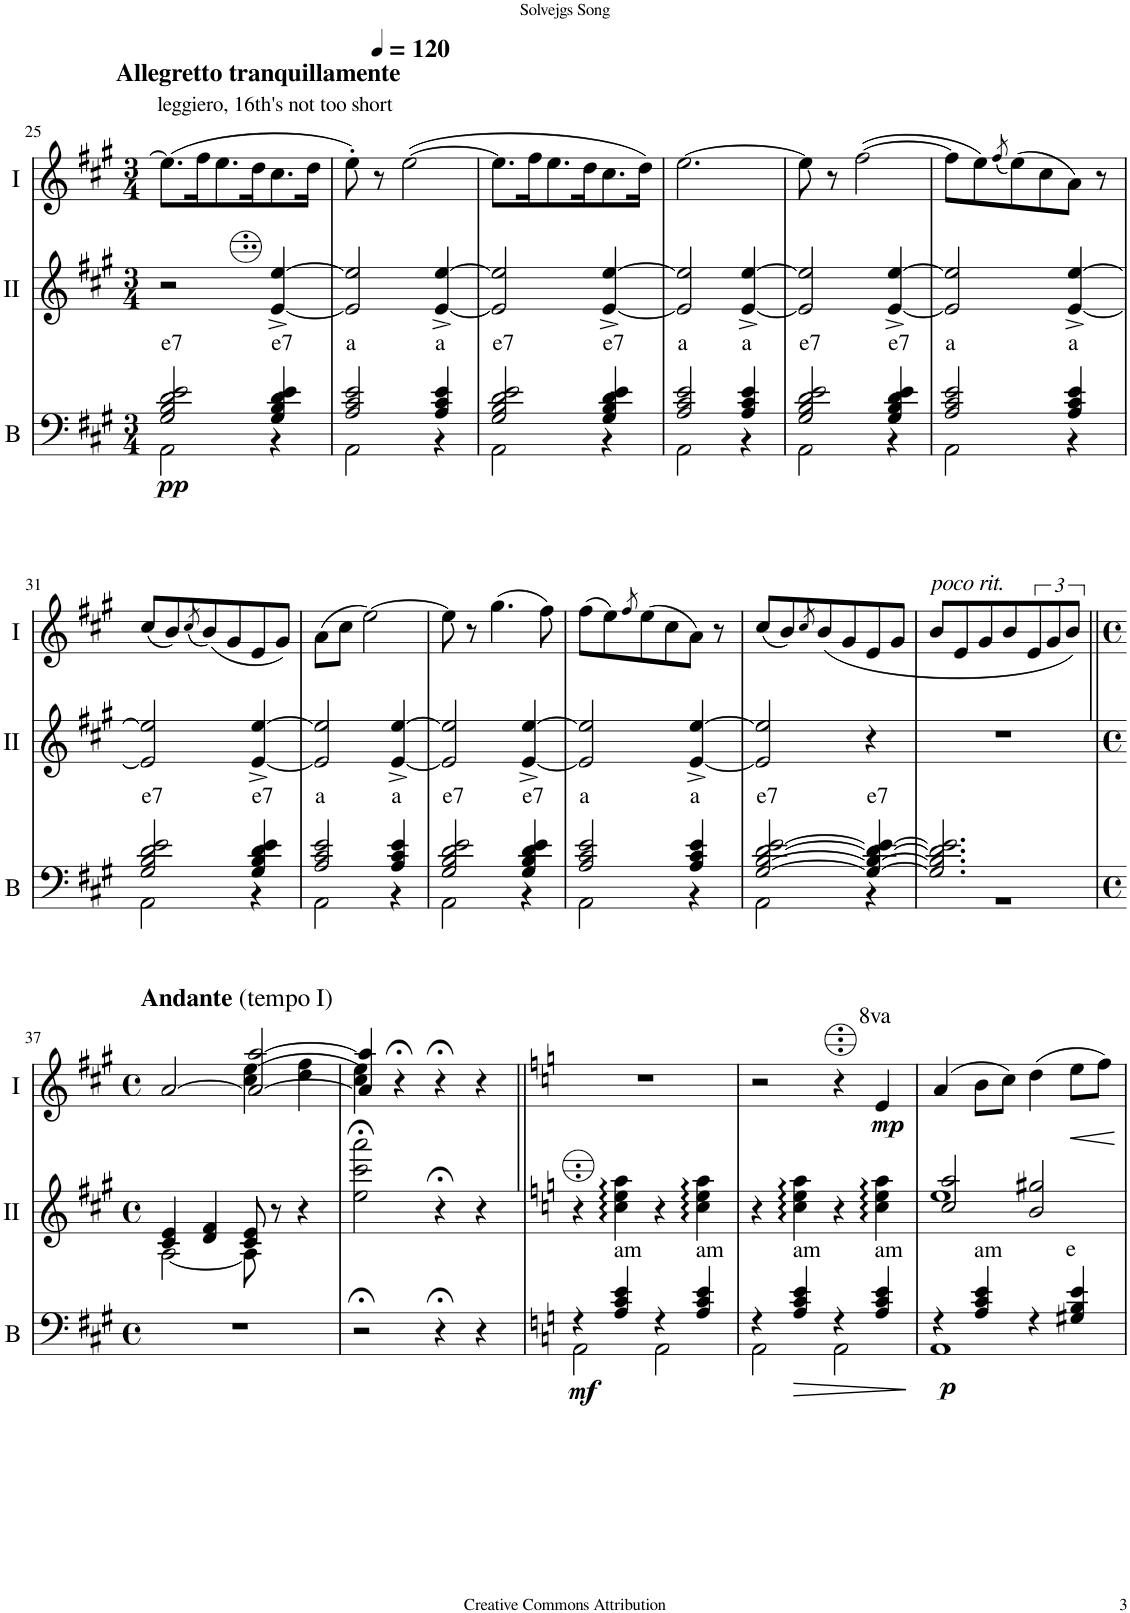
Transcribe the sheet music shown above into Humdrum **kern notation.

**kern	**dynam	**kern	**kern	**dynam
*part3	*part3	*part2	*part1	*part1
*staff3	*staff3	*staff2	*staff1	*staff1
*I"Bass	*	*I"Acc. 2	*I"Acc. 1	*
*I'B	*	*	*	*
!!LO:PB:g=z
*clefF4	*	*clefG2	*clefG2	*
*k[f#c#g#]	*	*k[f#c#g#]	*k[f#c#g#]	*
*M3/4	*	*M3/4	*M3/4	*
*MM120	*	*MM120	*MM120	*
=25	=25	=25	=25	=25
*^	*	*	*	*
!	!	!	!	!LO:TX:a:t=leggiero, 16th's not too short	!
!	!	!	!	!LO:TX:a:B:t=Allegretto tranquillamente	!
!LO:TX:a:t=e7	!	!	!	!	!
!	!	!LO:DY:b	!	!	!
2G#/ 2B/ 2d/ 2e/	2AA\	pp	2r	(8.ee\L]	.
.	.	.	.	16ff#\K	.
.	.	.	.	8.ee\	.
.	.	.	.	16dd\K	.
!LO:TX:a:t=e7	!	!	!	!	!
4G#/ 4B/ 4d/ 4e/	4r	.	[4e/^ [4ee/^	8.cc#\	.
.	.	.	.	16dd\Jk	.
=26	=26	=26	=26	=26	=26
!LO:TX:a:t=a	!	!	!	!	!
2A/ 2c#/ 2e/	2AA\	.	2e/] 2ee/]	8ee'\)	.
.	.	.	.	8r	.
.	.	.	.	([2ee\	.
!LO:TX:a:t=a	!	!	!	!	!
4A/ 4c#/ 4e/	4r	.	[4e/^ [4ee/^	.	.
=27	=27	=27	=27	=27	=27
!LO:TX:a:t=e7	!	!	!	!	!
2G#/ 2B/ 2d/ 2e/	2AA\	.	2e/] 2ee/]	8.ee\L]	.
.	.	.	.	16ff#\K	.
.	.	.	.	8.ee\	.
.	.	.	.	16dd\K	.
!LO:TX:a:t=e7	!	!	!	!	!
4G#/ 4B/ 4d/ 4e/	4r	.	[4e/^ [4ee/^	8.cc#\	.
.	.	.	.	16dd\Jk)	.
=28	=28	=28	=28	=28	=28
!LO:TX:a:t=a	!	!	!	!	!
2A/ 2c#/ 2e/	2AA\	.	2e/] 2ee/]	[2.ee\	.
!LO:TX:a:t=a	!	!	!	!	!
4A/ 4c#/ 4e/	4r	.	[4e/^ [4ee/^	.	.
=29	=29	=29	=29	=29	=29
!LO:TX:a:t=e7	!	!	!	!	!
2G#/ 2B/ 2d/ 2e/	2AA\	.	2e/] 2ee/]	8ee\]	.
.	.	.	.	8r	.
.	.	.	.	([2ff#\	.
!LO:TX:a:t=e7	!	!	!	!	!
4G#/ 4B/ 4d/ 4e/	4r	.	[4e/^ [4ee/^	.	.
=30	=30	=30	=30	=30	=30
!LO:TX:a:t=a	!	!	!	!	!
2A/ 2c#/ 2e/	2AA\	.	2e/] 2ee/]	8ff#\L]	.
.	.	.	.	8ee\)	.
.	.	.	.	(8qff#/	.
.	.	.	.	(8ee\)	.
.	.	.	.	8cc#\	.
!LO:TX:a:t=a	!	!	!	!	!
4A/ 4c#/ 4e/	4r	.	[4e/^ [4ee/^	8a\J)	.
.	.	.	.	8r	.
!!LO:LB:g=z
=31	=31	=31	=31	=31	=31
!LO:TX:a:t=e7	!	!	!	!	!
2G#/ 2B/ 2d/ 2e/	2AA\	.	2e/] 2ee/]	(8cc#/L	.
.	.	.	.	8b/)	.
.	.	.	.	(8qcc#/	.
.	.	.	.	(8b/)	.
.	.	.	.	8g#/	.
!LO:TX:a:t=e7	!	!	!	!	!
4G#/ 4B/ 4d/ 4e/	4r	.	[4e/^ [4ee/^	8e/	.
.	.	.	.	8g#/J)	.
=32	=32	=32	=32	=32	=32
!LO:TX:a:t=a	!	!	!	!	!
2A/ 2c#/ 2e/	2AA\	.	2e/] 2ee/]	(8a\L	.
.	.	.	.	8cc#\J	.
.	.	.	.	[2ee\)	.
!LO:TX:a:t=a	!	!	!	!	!
4A/ 4c#/ 4e/	4r	.	[4e/^ [4ee/^	.	.
=33	=33	=33	=33	=33	=33
!LO:TX:a:t=e7	!	!	!	!	!
2G#/ 2B/ 2d/ 2e/	2AA\	.	2e/] 2ee/]	8ee\]	.
.	.	.	.	8r	.
.	.	.	.	(4.gg#\	.
!LO:TX:a:t=e7	!	!	!	!	!
4G#/ 4B/ 4d/ 4e/	4r	.	[4e/^ [4ee/^	.	.
.	.	.	.	8ff#\)	.
=34	=34	=34	=34	=34	=34
!LO:TX:a:t=a	!	!	!	!	!
2A/ 2c#/ 2e/	2AA\	.	2e/] 2ee/]	(8ff#\L	.
.	.	.	.	8ee\)	.
.	.	.	.	8qff#/	.
.	.	.	.	(8ee\	.
.	.	.	.	8cc#\	.
!LO:TX:a:t=a	!	!	!	!	!
4A/ 4c#/ 4e/	4r	.	[4e/^ [4ee/^	8a\J)	.
.	.	.	.	8r	.
=35	=35	=35	=35	=35	=35
!LO:TX:a:t=e7	!	!	!	!	!
[2G#/ [2B/ [2d/ [2e/	2AA\	.	2e/] 2ee/]	(8cc#/L	.
.	.	.	.	8b/)	.
.	.	.	.	8qcc#/	.
.	.	.	.	(8b/	.
.	.	.	.	8g#/	.
!LO:TX:a:t=e7	!	!	!	!	!
4G#/_ 4B/_ 4d/_ 4e/_	4r	.	4r	8e/	.
.	.	.	.	8g#/J	.
=36	=36	=36	=36	=36	=36
!	!	!	!	!LO:TX:a:i:t=poco rit.	!
2.G#/] 2.B/] 2.d/] 2.e/]	2.r	.	2.r	8b/L	.
.	.	.	.	8e/	.
.	.	.	.	8g#/	.
.	.	.	.	8b/	.
.	.	.	.	12e/	.
.	.	.	.	12g#/	.
.	.	.	.	12b/J)	.
*v	*v	*	*	*	*
!!LO:LB:g=z
=37||	=37||	=37||	=37||	=37||
*M4/4	*	*M4/4	*M4/4	*
*met(c)	*	*met(c)	*met(c)	*
*	*	*^	*^	*
!	!	!	!	!LO:TX:a:B:t=Andante	!	!
!	!	!	!	!LO:TX:a:t=(tempo I)	!	!
1r	.	4c#/ 4e/	[2A\	[2a/	2ryy	.
.	.	4d/ 4f#/	.	.	.	.
.	.	8c#/ 8e/	8A\]	(2a/_ [2aa/	4cc#\ 4ee\	.
.	.	8r	8ryy	.	.	.
.	.	4r	4ryy	.	4dd\ 4ff#\	.
*	*	*v	*v	*	*	*
=38	=38	=38	=38	=38	=38
2r;<	.	2ee\;< 2ccc#\;< 2aaa\;<	4a/] 4aa/])	4cc#\ 4ee\	.
.	.	.	4r;<	4ryy	.
4r;<	.	4r;<	4r;<	2ryy	.
4r	.	4r	4r	.	.
*	*	*	*v	*v	*
=39||	=39||	=39||	=39||	=39||
*k[]	*	*k[]	*k[]	*
*^	*	*	*	*
!	!	!LO:DY:b	!	!	!
4r	2AA\	mf	4r	1r	.
!LO:TX:a:t=am	!	!	!	!	!
4A/ 4c/ 4e/	.	.	4cc\ 4ee\ 4aa\	.	.
4r	2AA\	.	4r	.	.
!LO:TX:a:t=am	!	!	!	!	!
4A/ 4c/ 4e/	.	.	4cc\ 4ee\ 4aa\	.	.
=40	=40	=40	=40	=40	=40
4r	2AA\	.	4r	2r	.
!LO:TX:a:t=am	!	!	!	!	!
!	!	!LO:HP:b	!	!	!
4A/ 4c/ 4e/	.	>	4cc\ 4ee\ 4aa\	.	.
4r	2AA\	.	4r	4r	.
!	!	!	!	!LO:TX:a:t=8va	!
!LO:TX:a:t=am	!	!	!	!	!
!	!	!	!	!	!LO:DY:b
4A/ 4c/ 4e/	.	.	4cc\ 4ee\ 4aa\	4e/	mp
*v	*v	*	*	*	*
.	]	.	.	.
=41	=41	=41	=41	=41
*^	*	*^	*	*
!	!	!LO:DY:b	!	!	!	!
4r	1AA	p	2c/ 2a/	1e	(4a/	.
!LO:TX:a:t=am	!	!	!	!	!	!
4A/ 4c/ 4e/	.	.	.	.	8b\L	.
.	.	.	.	.	8cc\J)	.
4r	.	.	2B/ 2g#X/	.	(4dd\	.
!LO:TX:a:t=e	!	!	!	!	!	!
!	!	!	!	!	!	!LO:HP:b
4G#X/ 4B/ 4e/	.	.	.	.	8ee\L	<
.	.	.	.	.	8ff\J)	.
*v	*v	*	*	*	*	*
*	*	*v	*v	*	*
.	.	.	.	[
=	=	=	=	=
*-	*-	*-	*-	*-
